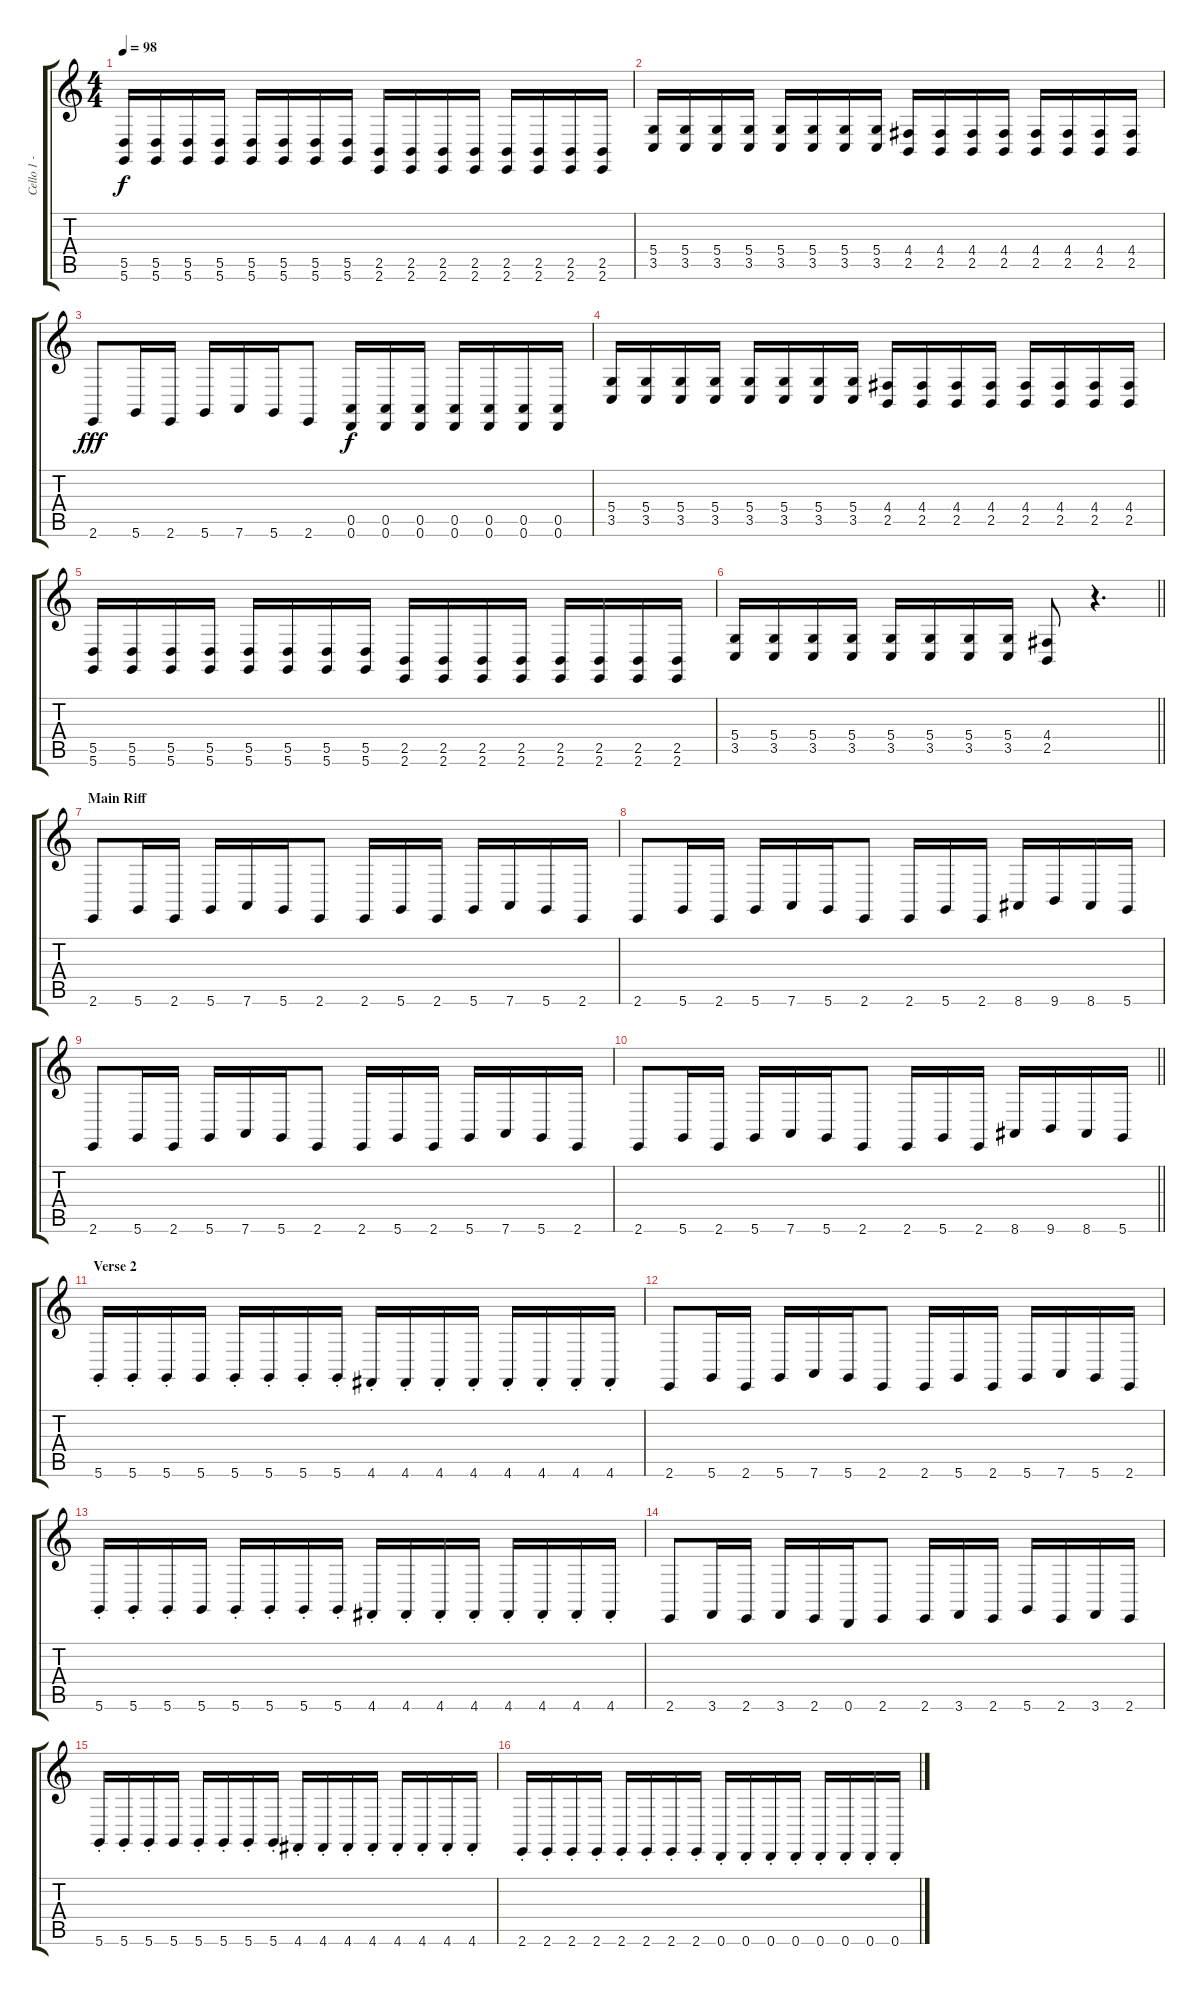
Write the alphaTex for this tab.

\track ("Cello 1 - Eicca" "Cello 1 - ") {instrument cello}
\staff {score tabs}
\tuning (E4 B3 G3 D3 A2 D2) {hide}
\ts (4 4)
\tempo 98
\clef g2
\ks c
(5.5 5.6).16{dy f} (5.5 5.6).16 (5.5 5.6).16 (5.5 5.6).16 (5.5 5.6).16 (5.5 5.6).16 (5.5 5.6).16 (5.5 5.6).16 (2.5 2.6).16 (2.5 2.6).16 (2.5 2.6).16 (2.5 2.6).16 (2.5 2.6).16 (2.5 2.6).16 (2.5 2.6).16 (2.5 2.6).16 |
(5.4 3.5).16 (5.4 3.5).16 (5.4 3.5).16 (5.4 3.5).16 (5.4 3.5).16 (5.4 3.5).16 (5.4 3.5).16 (5.4 3.5).16 (4.4 2.5).16 (4.4 2.5).16 (4.4 2.5).16 (4.4 2.5).16 (4.4 2.5).16 (4.4 2.5).16 (4.4 2.5).16 (4.4 2.5).16 |
2.6.8{dy fff} 5.6.16 2.6.16 5.6.16 7.6.16 5.6.16 2.6.8 (0.5 0.6).16{dy f} (0.5 0.6).16 (0.5 0.6).16 (0.5 0.6).16 (0.5 0.6).16 (0.5 0.6).16 (0.5 0.6).16 |
(5.4 3.5).16 (5.4 3.5).16 (5.4 3.5).16 (5.4 3.5).16 (5.4 3.5).16 (5.4 3.5).16 (5.4 3.5).16 (5.4 3.5).16 (4.4 2.5).16 (4.4 2.5).16 (4.4 2.5).16 (4.4 2.5).16 (4.4 2.5).16 (4.4 2.5).16 (4.4 2.5).16 (4.4 2.5).16 |
(5.5 5.6).16 (5.5 5.6).16 (5.5 5.6).16 (5.5 5.6).16 (5.5 5.6).16 (5.5 5.6).16 (5.5 5.6).16 (5.5 5.6).16 (2.5 2.6).16 (2.5 2.6).16 (2.5 2.6).16 (2.5 2.6).16 (2.5 2.6).16 (2.5 2.6).16 (2.5 2.6).16 (2.5 2.6).16 |
\barLineRight lightlight
(5.4 3.5).16 (5.4 3.5).16 (5.4 3.5).16 (5.4 3.5).16 (5.4 3.5).16 (5.4 3.5).16 (5.4 3.5).16 (5.4 3.5).16 (4.4 2.5).8 r.4{d} |
\section ("" "Main Riff")
2.6.8{balance 8} 5.6.16 2.6.16 5.6.16 7.6.16 5.6.16 2.6.8 2.6.16 5.6.16 2.6.16 5.6.16 7.6.16 5.6.16 2.6.16 |
2.6.8 5.6.16 2.6.16 5.6.16 7.6.16 5.6.16 2.6.8 2.6.16 5.6.16 2.6.16 8.6.16 9.6.16 8.6.16 5.6.16 |
2.6.8 5.6.16 2.6.16 5.6.16 7.6.16 5.6.16 2.6.8 2.6.16 5.6.16 2.6.16 5.6.16 7.6.16 5.6.16 2.6.16 |
\barLineRight lightlight
2.6.8 5.6.16 2.6.16 5.6.16 7.6.16 5.6.16 2.6.8 2.6.16 5.6.16 2.6.16 8.6.16 9.6.16 8.6.16 5.6.16 |
\section ("" "Verse 2")
5.6{st}.16{balance 5} 5.6{st}.16 5.6{st}.16 5.6.16 5.6{st}.16 5.6{st}.16 5.6{st}.16 5.6{st}.16 4.6{st}.16 4.6{st}.16 4.6{st}.16 4.6{st}.16 4.6{st}.16 4.6{st}.16 4.6{st}.16 4.6{st}.16 |
2.6.8{balance 8} 5.6.16 2.6.16 5.6.16 7.6.16 5.6.16 2.6.8 2.6.16 5.6.16 2.6.16 5.6.16 7.6.16 5.6.16 2.6.16 |
5.6{st}.16{balance 5} 5.6{st}.16 5.6{st}.16 5.6.16 5.6{st}.16 5.6{st}.16 5.6{st}.16 5.6{st}.16 4.6{st}.16 4.6{st}.16 4.6{st}.16 4.6{st}.16 4.6{st}.16 4.6{st}.16 4.6{st}.16 4.6{st}.16 |
2.6.8{balance 8} 3.6.16 2.6.16 3.6.16 2.6.16 0.6.16 2.6.8 2.6.16 3.6.16 2.6.16 5.6.16 2.6.16 3.6.16 2.6.16 |
5.6{st}.16{balance 5} 5.6{st}.16 5.6{st}.16 5.6.16 5.6{st}.16 5.6{st}.16 5.6{st}.16 5.6{st}.16 4.6{st}.16 4.6{st}.16 4.6{st}.16 4.6{st}.16 4.6{st}.16 4.6{st}.16 4.6{st}.16 4.6{st}.16 |
2.6{st}.16 2.6{st}.16 2.6{st}.16 2.6{st}.16 2.6{st}.16 2.6{st}.16 2.6{st}.16 2.6{st}.16 0.6{st}.16 0.6{st}.16 0.6{st}.16 0.6{st}.16 0.6{st}.16 0.6{st}.16 0.6{st}.16 0.6{st}.16
